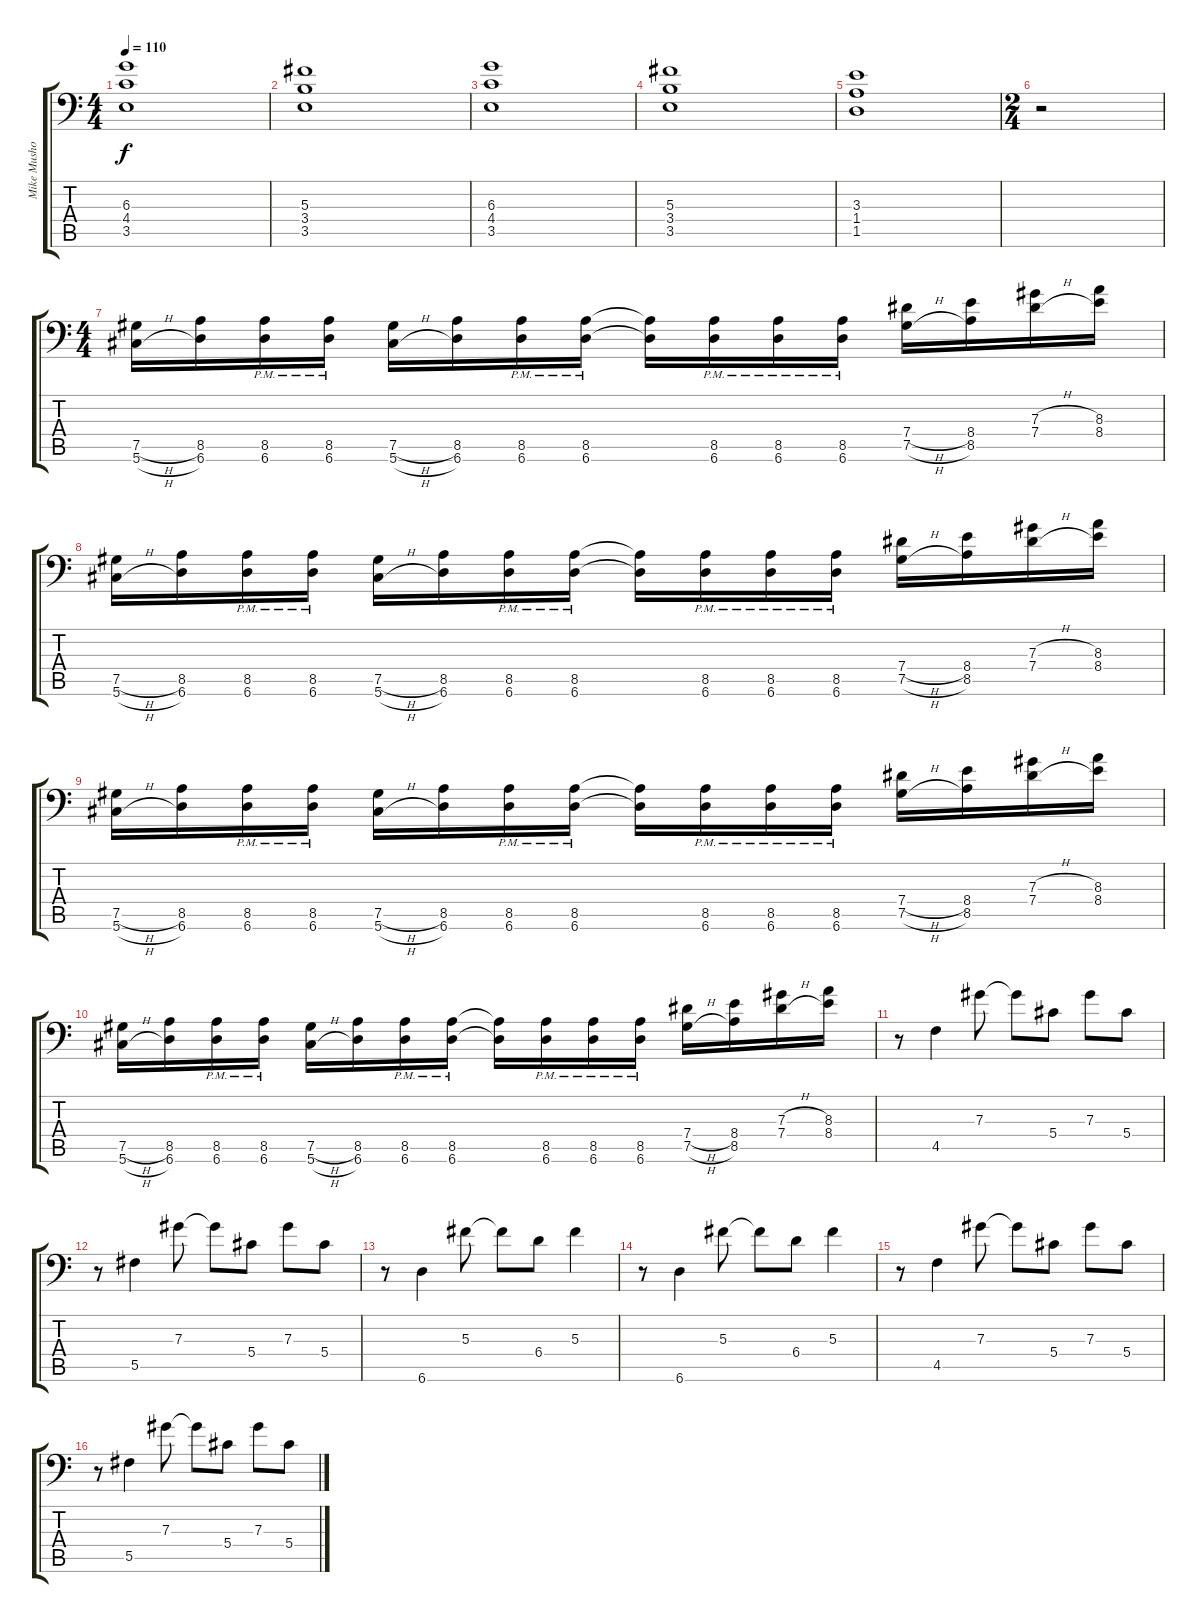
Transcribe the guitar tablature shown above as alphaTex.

\track ("Mike Mushok" "Mike Musho") {instrument distortionguitar}
\staff {score tabs}
\tuning (Bb3 Gb3 Db3 Ab2 Db2 Ab1) {hide}
\ts (4 4)
\tempo 110
\clef f4
\ks c
(6.3 4.4 3.5).1{dy f} |
(5.3 3.4 3.5).1 |
(6.3 4.4 3.5).1 |
(5.3 3.4 3.5).1 |
(3.3 1.4 1.5).1 |
\ts (2 4)
r.2 |
\ts (4 4)
(7.5{h} 5.6{h}).16 (8.5 6.6).16 (8.5{pm} 6.6{pm}).16 (8.5{pm} 6.6{pm}).16 (7.5{h} 5.6{h}).16 (8.5 6.6).16 (8.5{pm} 6.6{pm}).16 (8.5{pm} 6.6{pm}).16 (8.5{t} 6.6{t}).16 (8.5{pm} 6.6{pm}).16 (8.5{pm} 6.6{pm}).16 (8.5{pm} 6.6{pm}).16 (7.4{h} 7.5{h}).16 (8.4 8.5).16 (7.3{h} 7.4{h}).16 (8.3 8.4).16 |
(7.5{h} 5.6{h}).16 (8.5 6.6).16 (8.5{pm} 6.6{pm}).16 (8.5{pm} 6.6{pm}).16 (7.5{h} 5.6{h}).16 (8.5 6.6).16 (8.5{pm} 6.6{pm}).16 (8.5{pm} 6.6{pm}).16 (8.5{t} 6.6{t}).16 (8.5{pm} 6.6{pm}).16 (8.5{pm} 6.6{pm}).16 (8.5{pm} 6.6{pm}).16 (7.4{h} 7.5{h}).16 (8.4 8.5).16 (7.3{h} 7.4{h}).16 (8.3 8.4).16 |
(7.5{h} 5.6{h}).16 (8.5 6.6).16 (8.5{pm} 6.6{pm}).16 (8.5{pm} 6.6{pm}).16 (7.5{h} 5.6{h}).16 (8.5 6.6).16 (8.5{pm} 6.6{pm}).16 (8.5{pm} 6.6{pm}).16 (8.5{t} 6.6{t}).16 (8.5{pm} 6.6{pm}).16 (8.5{pm} 6.6{pm}).16 (8.5{pm} 6.6{pm}).16 (7.4{h} 7.5{h}).16 (8.4 8.5).16 (7.3{h} 7.4{h}).16 (8.3 8.4).16 |
(7.5{h} 5.6{h}).16 (8.5 6.6).16 (8.5{pm} 6.6{pm}).16 (8.5{pm} 6.6{pm}).16 (7.5{h} 5.6{h}).16 (8.5 6.6).16 (8.5{pm} 6.6{pm}).16 (8.5{pm} 6.6{pm}).16 (8.5{t} 6.6{t}).16 (8.5{pm} 6.6{pm}).16 (8.5{pm} 6.6{pm}).16 (8.5{pm} 6.6{pm}).16 (7.4{h} 7.5{h}).16 (8.4 8.5).16 (7.3{h} 7.4{h}).16 (8.3 8.4).16 |
r.8 4.5.4 7.3.8 7.3{t}.8 5.4.8 7.3.8 5.4.8 |
r.8 5.5.4 7.3.8 7.3{t}.8 5.4.8 7.3.8 5.4.8 |
r.8 6.6.4 5.3.8 5.3{t}.8 6.4.8 5.3.4 |
r.8 6.6.4 5.3.8 5.3{t}.8 6.4.8 5.3.4 |
r.8 4.5.4 7.3.8 7.3{t}.8 5.4.8 7.3.8 5.4.8 |
r.8 5.5.4 7.3.8 7.3{t}.8 5.4.8 7.3.8 5.4.8
